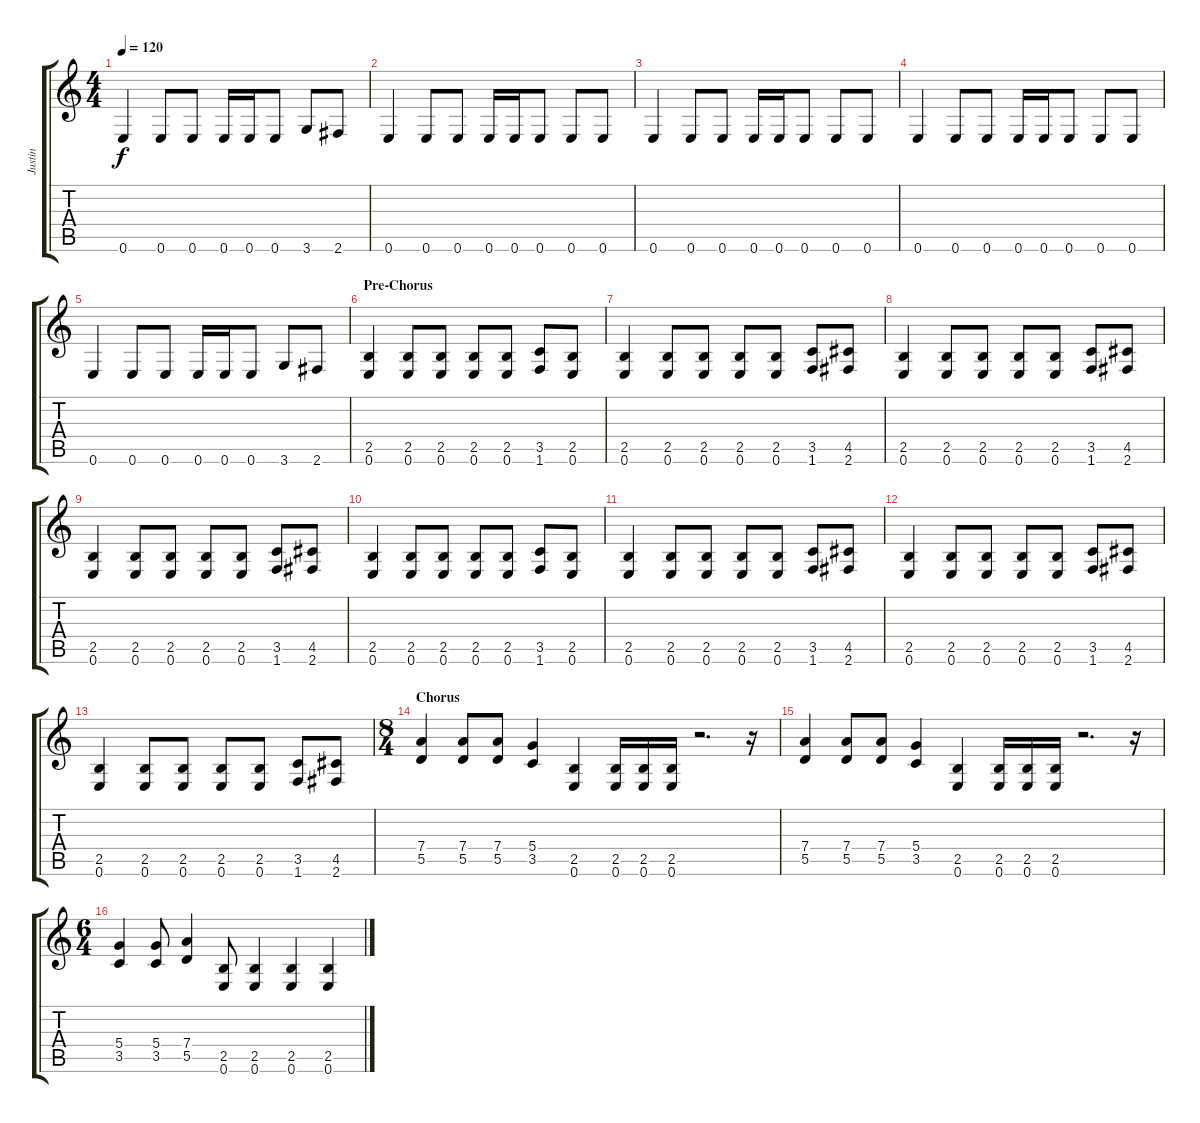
\track ("Justin" "Justin") {instrument distortionguitar}
\staff {score tabs}
\tuning (E4 B3 G3 D3 A2 E2) {hide}
\ts (4 4)
\tempo 120
\clef g2
\ks c
0.6.4{dy f} 0.6.8 0.6.8 0.6.16 0.6.16 0.6.8 3.6.8 2.6.8 |
0.6.4 0.6.8 0.6.8 0.6.16 0.6.16 0.6.8 0.6.8 0.6.8 |
0.6.4 0.6.8 0.6.8 0.6.16 0.6.16 0.6.8 0.6.8 0.6.8 |
0.6.4 0.6.8 0.6.8 0.6.16 0.6.16 0.6.8 0.6.8 0.6.8 |
0.6.4 0.6.8 0.6.8 0.6.16 0.6.16 0.6.8 3.6.8 2.6.8 |
\section ("" "Pre-Chorus")
(2.5 0.6).4 (2.5 0.6).8 (2.5 0.6).8 (2.5 0.6).8 (2.5 0.6).8 (3.5 1.6).8 (2.5 0.6).8 |
(2.5 0.6).4 (2.5 0.6).8 (2.5 0.6).8 (2.5 0.6).8 (2.5 0.6).8 (3.5 1.6).8 (4.5 2.6).8 |
(2.5 0.6).4 (2.5 0.6).8 (2.5 0.6).8 (2.5 0.6).8 (2.5 0.6).8 (3.5 1.6).8 (4.5 2.6).8 |
(2.5 0.6).4 (2.5 0.6).8 (2.5 0.6).8 (2.5 0.6).8 (2.5 0.6).8 (3.5 1.6).8 (4.5 2.6).8 |
(2.5 0.6).4 (2.5 0.6).8 (2.5 0.6).8 (2.5 0.6).8 (2.5 0.6).8 (3.5 1.6).8 (2.5 0.6).8 |
(2.5 0.6).4 (2.5 0.6).8 (2.5 0.6).8 (2.5 0.6).8 (2.5 0.6).8 (3.5 1.6).8 (4.5 2.6).8 |
(2.5 0.6).4 (2.5 0.6).8 (2.5 0.6).8 (2.5 0.6).8 (2.5 0.6).8 (3.5 1.6).8 (4.5 2.6).8 |
(2.5 0.6).4 (2.5 0.6).8 (2.5 0.6).8 (2.5 0.6).8 (2.5 0.6).8 (3.5 1.6).8 (4.5 2.6).8 |
\ts (8 4)
\section ("" "Chorus")
(7.4 5.5).4 (7.4 5.5).8 (7.4 5.5).8 (5.4 3.5).4 (2.5 0.6).4 (2.5 0.6).16 (2.5 0.6).16 (2.5 0.6).16 r.2{d} r.16 |
(7.4 5.5).4 (7.4 5.5).8 (7.4 5.5).8 (5.4 3.5).4 (2.5 0.6).4 (2.5 0.6).16 (2.5 0.6).16 (2.5 0.6).16 r.2{d} r.16 |
\ts (6 4)
(5.4 3.5).4 (5.4 3.5).8 (7.4 5.5).4 (2.5 0.6).8 (2.5 0.6).4 (2.5 0.6).4 (2.5 0.6).4
